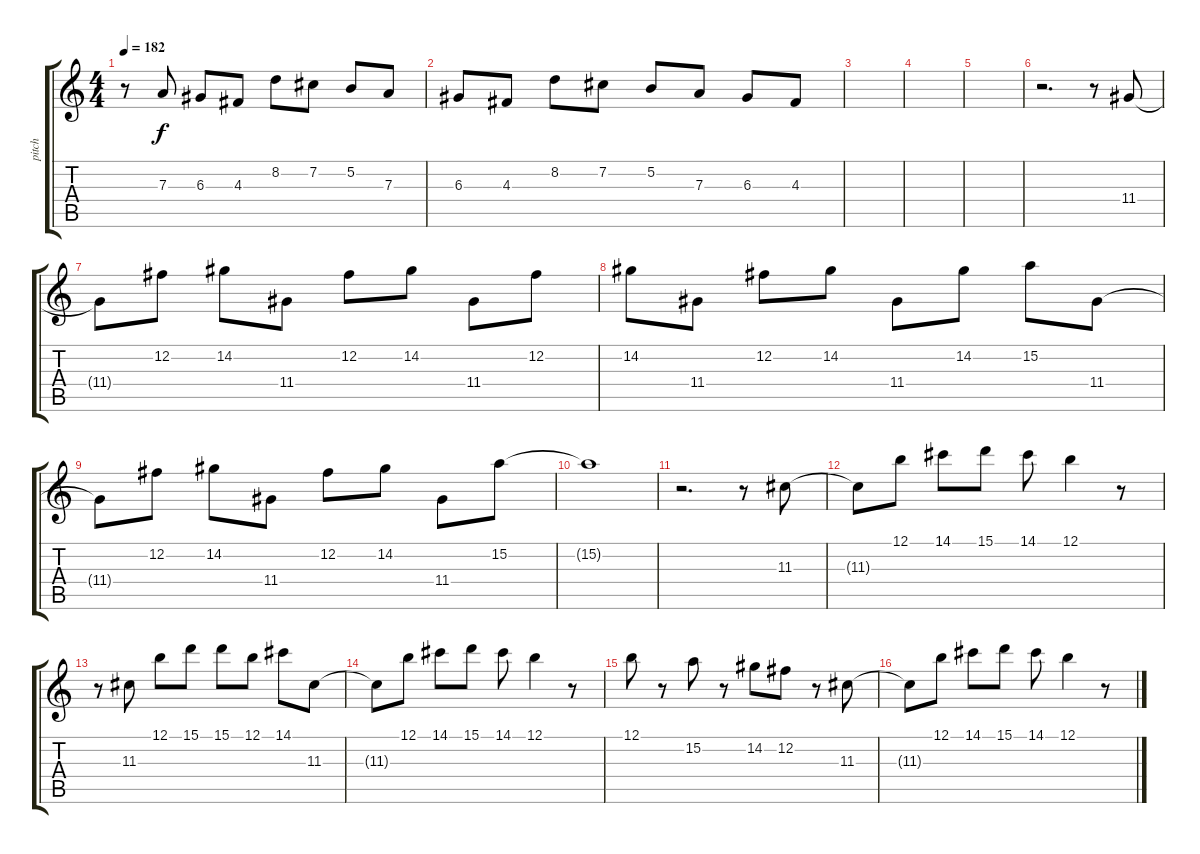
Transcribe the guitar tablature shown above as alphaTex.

\track ("pitch" "pitch") {instrument distortionguitar}
\staff {score tabs}
\tuning (B3 Gb3 D3 A2 E2 B1) {hide}
\ts (4 4)
\tempo 182
\clef g2
\ks c
r.8{dy f} 7.3.8 6.3.8 4.3.8 8.2.8 7.2.8 5.2.8 7.3.8 |
6.3.8 4.3.8 8.2.8 7.2.8 5.2.8 7.3.8 6.3.8 4.3.8 |
|
|
|
r.2{d} r.8 11.4.8 |
11.4{t}.8 12.2.8 14.2.8 11.4.8 12.2.8 14.2.8 11.4.8 12.2.8 |
14.2.8 11.4.8 12.2.8 14.2.8 11.4.8 14.2.8 15.2.8 11.4.8 |
11.4{t}.8 12.2.8 14.2.8 11.4.8 12.2.8 14.2.8 11.4.8 15.2.8 |
15.2{t}.1 |
r.2{d} r.8 11.3.8 |
11.3{t}.8 12.1.8 14.1.8 15.1.8 14.1.8 12.1.4 r.8 |
r.8 11.3.8 12.1.8 15.1.8 15.1.8 12.1.8 14.1.8 11.3.8 |
11.3{t}.8 12.1.8 14.1.8 15.1.8 14.1.8 12.1.4 r.8 |
12.1.8 r.8 15.2.8 r.8 14.2.8 12.2.8 r.8 11.3.8 |
11.3{t}.8 12.1.8 14.1.8 15.1.8 14.1.8 12.1.4 r.8
